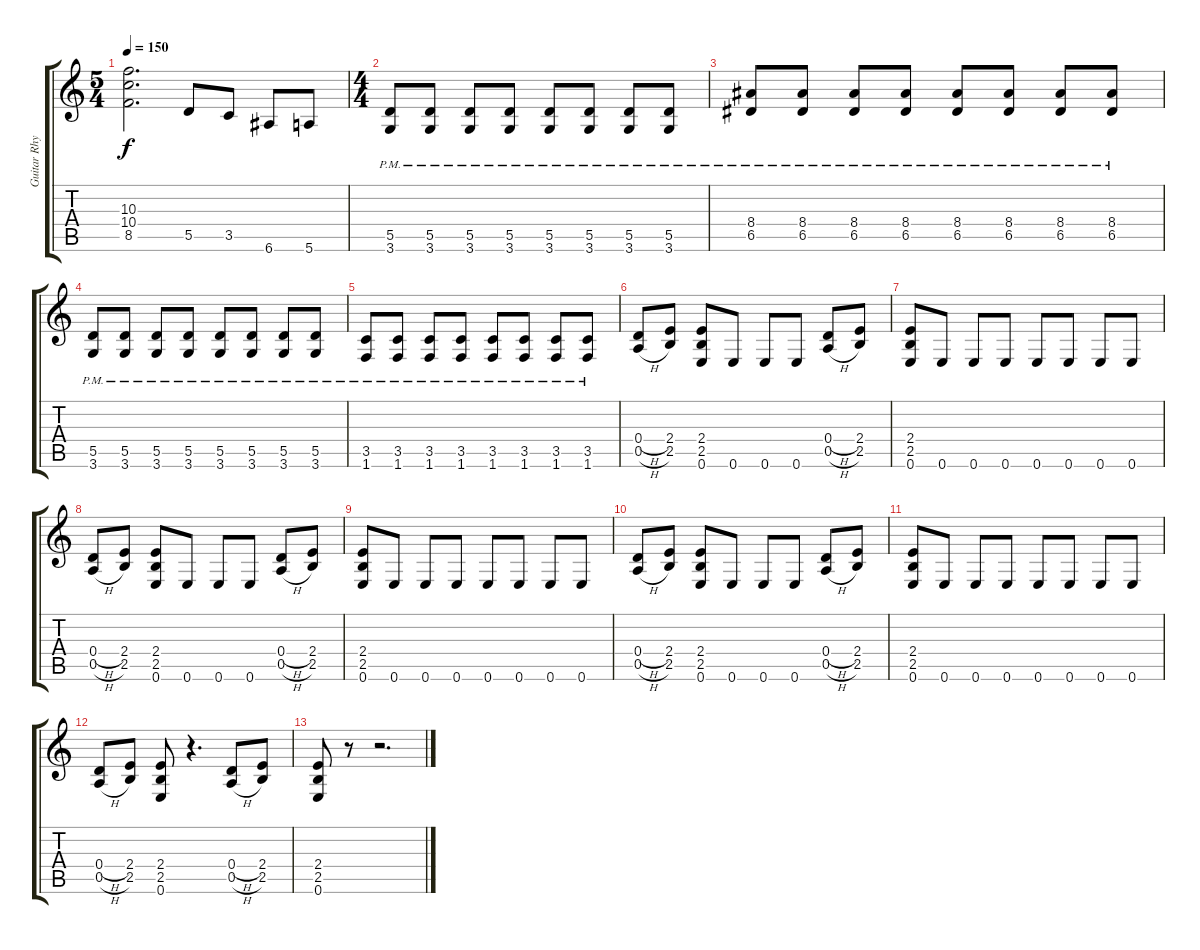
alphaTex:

\track ("Guitar Rhythm" "Guitar Rhy") {instrument distortionguitar}
\staff {score tabs}
\tuning (E4 B3 G3 D3 A2 E2) {hide}
\ts (5 4)
\tempo 150
\clef g2
\ks c
(10.3 10.4 8.5).2{d dy f} 5.5.8 3.5.8 6.6.8 5.6.8 |
\ts (4 4)
(5.5{pm} 3.6{pm}).8 (5.5{pm} 3.6{pm}).8 (5.5{pm} 3.6{pm}).8 (5.5{pm} 3.6{pm}).8 (5.5{pm} 3.6{pm}).8 (5.5{pm} 3.6{pm}).8 (5.5{pm} 3.6{pm}).8 (5.5{pm} 3.6{pm}).8 |
(8.4{pm} 6.5{pm}).8 (8.4{pm} 6.5{pm}).8 (8.4{pm} 6.5{pm}).8 (8.4{pm} 6.5{pm}).8 (8.4{pm} 6.5{pm}).8 (8.4{pm} 6.5{pm}).8 (8.4{pm} 6.5{pm}).8 (8.4{pm} 6.5{pm}).8 |
(5.5{pm} 3.6{pm}).8 (5.5{pm} 3.6{pm}).8 (5.5{pm} 3.6{pm}).8 (5.5{pm} 3.6{pm}).8 (5.5{pm} 3.6{pm}).8 (5.5{pm} 3.6{pm}).8 (5.5{pm} 3.6{pm}).8 (5.5{pm} 3.6{pm}).8 |
(3.5{pm} 1.6{pm}).8 (3.5{pm} 1.6{pm}).8 (3.5{pm} 1.6{pm}).8 (3.5{pm} 1.6{pm}).8 (3.5{pm} 1.6{pm}).8 (3.5{pm} 1.6{pm}).8 (3.5{pm} 1.6{pm}).8 (3.5{pm} 1.6{pm}).8 |
(0.4{h} 0.5{h}).8 (2.4 2.5).8 (2.4 2.5 0.6).8 0.6.8 0.6.8 0.6.8 (0.4{h} 0.5{h}).8 (2.4 2.5).8 |
(2.4 2.5 0.6).8 0.6.8 0.6.8 0.6.8 0.6.8 0.6.8 0.6.8 0.6.8 |
(0.4{h} 0.5{h}).8 (2.4 2.5).8 (2.4 2.5 0.6).8 0.6.8 0.6.8 0.6.8 (0.4{h} 0.5{h}).8 (2.4 2.5).8 |
(2.4 2.5 0.6).8 0.6.8 0.6.8 0.6.8 0.6.8 0.6.8 0.6.8 0.6.8 |
(0.4{h} 0.5{h}).8 (2.4 2.5).8 (2.4 2.5 0.6).8 0.6.8 0.6.8 0.6.8 (0.4{h} 0.5{h}).8 (2.4 2.5).8 |
(2.4 2.5 0.6).8 0.6.8 0.6.8 0.6.8 0.6.8 0.6.8 0.6.8 0.6.8 |
(0.4{h} 0.5{h}).8 (2.4 2.5).8 (2.4 2.5 0.6).8 r.4{d} (0.4{h} 0.5{h}).8 (2.4 2.5).8 |
(2.4 2.5 0.6).8 r.8 r.2{d}
